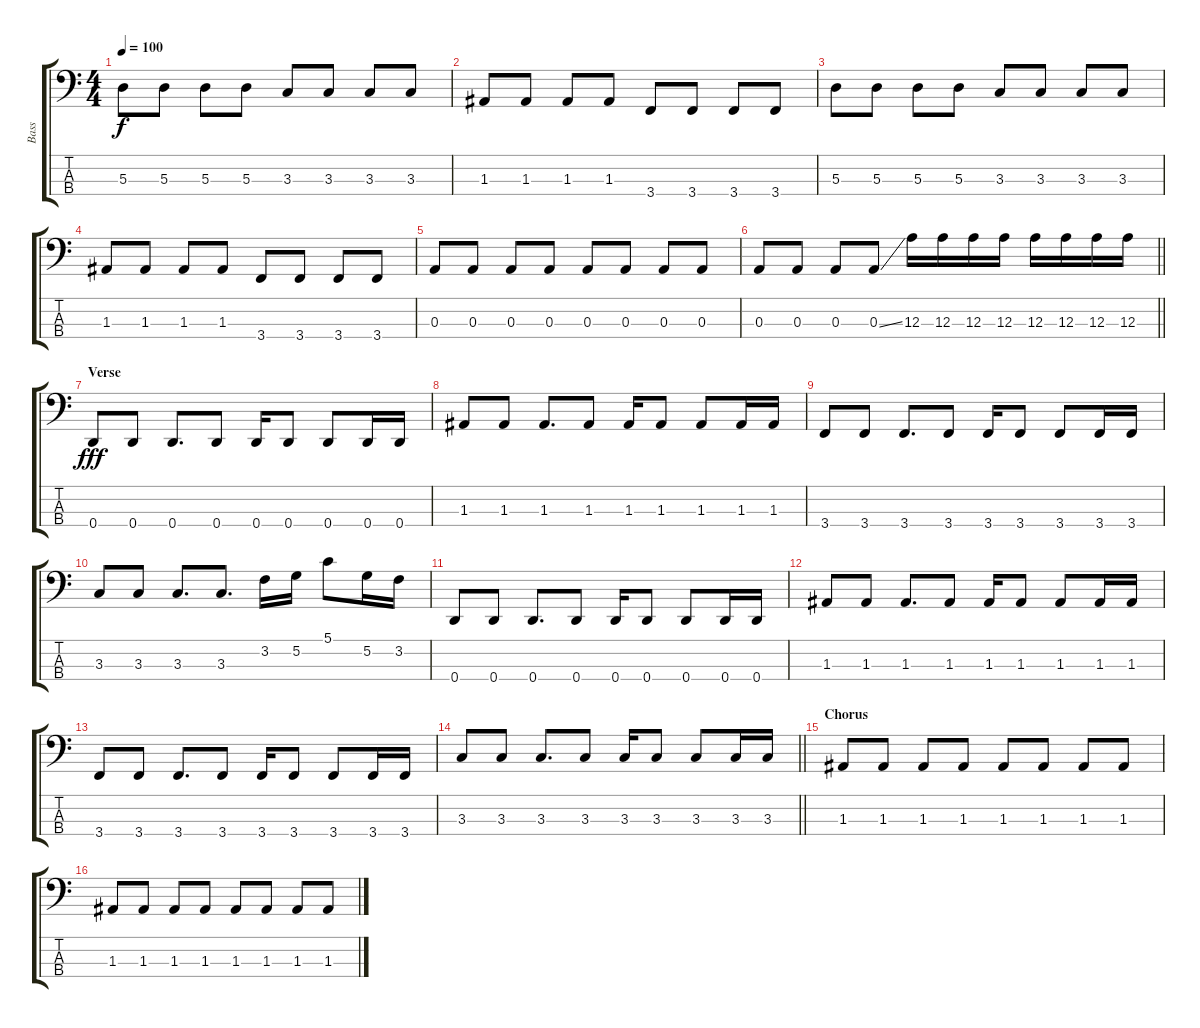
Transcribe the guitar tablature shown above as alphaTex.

\track ("Bass" "Bass") {instrument electricbassfinger}
\staff {score tabs}
\tuning (G2 D2 A1 D1) {hide}
\ts (4 4)
\tempo 100
\clef f4
\ks c
5.3.8{dy f} 5.3.8 5.3.8 5.3.8 3.3.8 3.3.8 3.3.8 3.3.8 |
1.3.8 1.3.8 1.3.8 1.3.8 3.4.8 3.4.8 3.4.8 3.4.8 |
5.3.8 5.3.8 5.3.8 5.3.8 3.3.8 3.3.8 3.3.8 3.3.8 |
1.3.8 1.3.8 1.3.8 1.3.8 3.4.8 3.4.8 3.4.8 3.4.8 |
0.3.8 0.3.8 0.3.8 0.3.8 0.3.8 0.3.8 0.3.8 0.3.8 |
\barLineRight lightlight
0.3.8 0.3.8 0.3.8 0.3{ss}.8 12.3.16 12.3.16 12.3.16 12.3.16 12.3.16 12.3.16 12.3.16 12.3.16 |
\section ("" "Verse")
0.4.8{dy fff} 0.4.8 0.4.8{d} 0.4.8 0.4.16 0.4.8 0.4.8 0.4.16 0.4.16 |
1.3.8 1.3.8 1.3.8{d} 1.3.8 1.3.16 1.3.8 1.3.8 1.3.16 1.3.16 |
3.4.8 3.4.8 3.4.8{d} 3.4.8 3.4.16 3.4.8 3.4.8 3.4.16 3.4.16 |
3.3.8 3.3.8 3.3.8{d} 3.3.8{d} 3.2.16 5.2.16 5.1.8 5.2.16 3.2.16 |
0.4.8 0.4.8 0.4.8{d} 0.4.8 0.4.16 0.4.8 0.4.8 0.4.16 0.4.16 |
1.3.8 1.3.8 1.3.8{d} 1.3.8 1.3.16 1.3.8 1.3.8 1.3.16 1.3.16 |
3.4.8 3.4.8 3.4.8{d} 3.4.8 3.4.16 3.4.8 3.4.8 3.4.16 3.4.16 |
\barLineRight lightlight
3.3.8 3.3.8 3.3.8{d} 3.3.8 3.3.16 3.3.8 3.3.8 3.3.16 3.3.16 |
\section ("" "Chorus")
1.3.8 1.3.8 1.3.8 1.3.8 1.3.8 1.3.8 1.3.8 1.3.8 |
1.3.8 1.3.8 1.3.8 1.3.8 1.3.8 1.3.8 1.3.8 1.3.8
